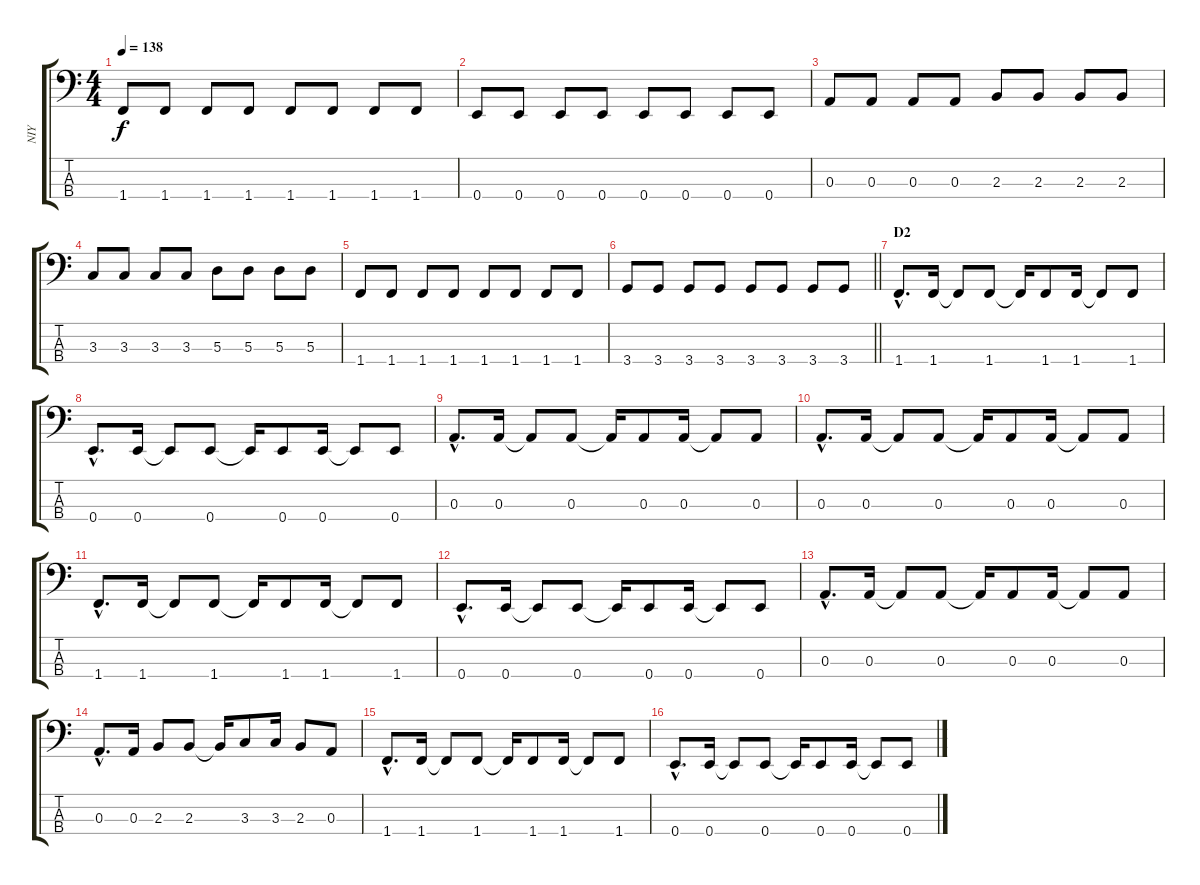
\track ("NIY" "NIY") {instrument electricbasspick}
\staff {score tabs}
\tuning (G2 D2 A1 E1) {hide}
\ts (4 4)
\tempo 138
\clef f4
\ks c
1.4.8{dy f} 1.4.8 1.4.8 1.4.8 1.4.8 1.4.8 1.4.8 1.4.8 |
0.4.8 0.4.8 0.4.8 0.4.8 0.4.8 0.4.8 0.4.8 0.4.8 |
0.3.8 0.3.8 0.3.8 0.3.8 2.3.8 2.3.8 2.3.8 2.3.8 |
3.3.8 3.3.8 3.3.8 3.3.8 5.3.8 5.3.8 5.3.8 5.3.8 |
1.4.8 1.4.8 1.4.8 1.4.8 1.4.8 1.4.8 1.4.8 1.4.8 |
\barLineRight lightlight
3.4.8 3.4.8 3.4.8 3.4.8 3.4.8 3.4.8 3.4.8 3.4.8 |
\section ("" "D2")
1.4{hac}.8{d} 1.4.16 1.4{t}.8 1.4.8 1.4{t}.16 1.4.8 1.4.16 1.4{t}.8 1.4.8 |
0.4{hac}.8{d} 0.4.16 0.4{t}.8 0.4.8 0.4{t}.16 0.4.8 0.4.16 0.4{t}.8 0.4.8 |
0.3{hac}.8{d} 0.3.16 0.3{t}.8 0.3.8 0.3{t}.16 0.3.8 0.3.16 0.3{t}.8 0.3.8 |
0.3{hac}.8{d} 0.3.16 0.3{t}.8 0.3.8 0.3{t}.16 0.3.8 0.3.16 0.3{t}.8 0.3.8 |
1.4{hac}.8{d} 1.4.16 1.4{t}.8 1.4.8 1.4{t}.16 1.4.8 1.4.16 1.4{t}.8 1.4.8 |
0.4{hac}.8{d} 0.4.16 0.4{t}.8 0.4.8 0.4{t}.16 0.4.8 0.4.16 0.4{t}.8 0.4.8 |
0.3{hac}.8{d} 0.3.16 0.3{t}.8 0.3.8 0.3{t}.16 0.3.8 0.3.16 0.3{t}.8 0.3.8 |
0.3{hac}.8{d} 0.3.16 2.3.8 2.3.8 2.3{t}.16 3.3.8 3.3.16 2.3.8 0.3.8 |
1.4{hac}.8{d} 1.4.16 1.4{t}.8 1.4.8 1.4{t}.16 1.4.8 1.4.16 1.4{t}.8 1.4.8 |
0.4{hac}.8{d} 0.4.16 0.4{t}.8 0.4.8 0.4{t}.16 0.4.8 0.4.16 0.4{t}.8 0.4.8
